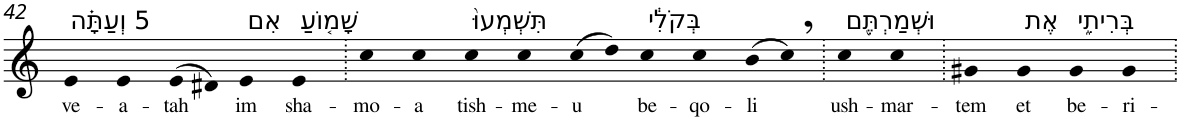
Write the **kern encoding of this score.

**kern	**text
*part1	*part1
*staff1	*staff1
*I"Piano	*
*I'Pno	*
!!LO:PB:g=z
*clefG2	*
*k[]	*
=42	=42
!LO:TX:a:t=5 וְעַתָּ֗ה	!
!	!LO:LY:b
4e	ve-
!	!LO:LY:b
4e	-a-
!	!LO:LY:b
(>8e	-tah
8d#X)	.
!LO:TX:a:t=אִם	!
!	!LO:LY:b
4e	im
!LO:TX:a:t=שָׁמ֤וֹעַ	!
!	!LO:LY:b
4e	sha-
=43.	=43.
!	!LO:LY:b
4cc	-mo-
!	!LO:LY:b
4cc	-a
!LO:TX:a:t=תִּשְׁמְעוּ֙	!
!	!LO:LY:b
4cc	tish-
!	!LO:LY:b
4cc	-me-
!	!LO:LY:b
(>8cc	-u
8dd)	.
!LO:TX:a:t=בְּקֹלִ֔י	!
!	!LO:LY:b
4cc	be-
!	!LO:LY:b
4cc	-qo-
!	!LO:LY:b
(>8b	-li
8cc,)	.
=44.	=44.
!LO:TX:a:t=וּשְׁמַרְתֶּ֖ם	!
!	!LO:LY:b
4cc	ush-
!	!LO:LY:b
4cc	-mar-
=45.	=45.
!	!LO:LY:b
4g#X	-tem
!LO:TX:a:t=אֶת	!
!	!LO:LY:b
4g#	et
!LO:TX:a:t=בְּרִיתִ֑י	!
!	!LO:LY:b
4g#	be-
!	!LO:LY:b
4g#	-ri-
=.	=.
*-	*-
